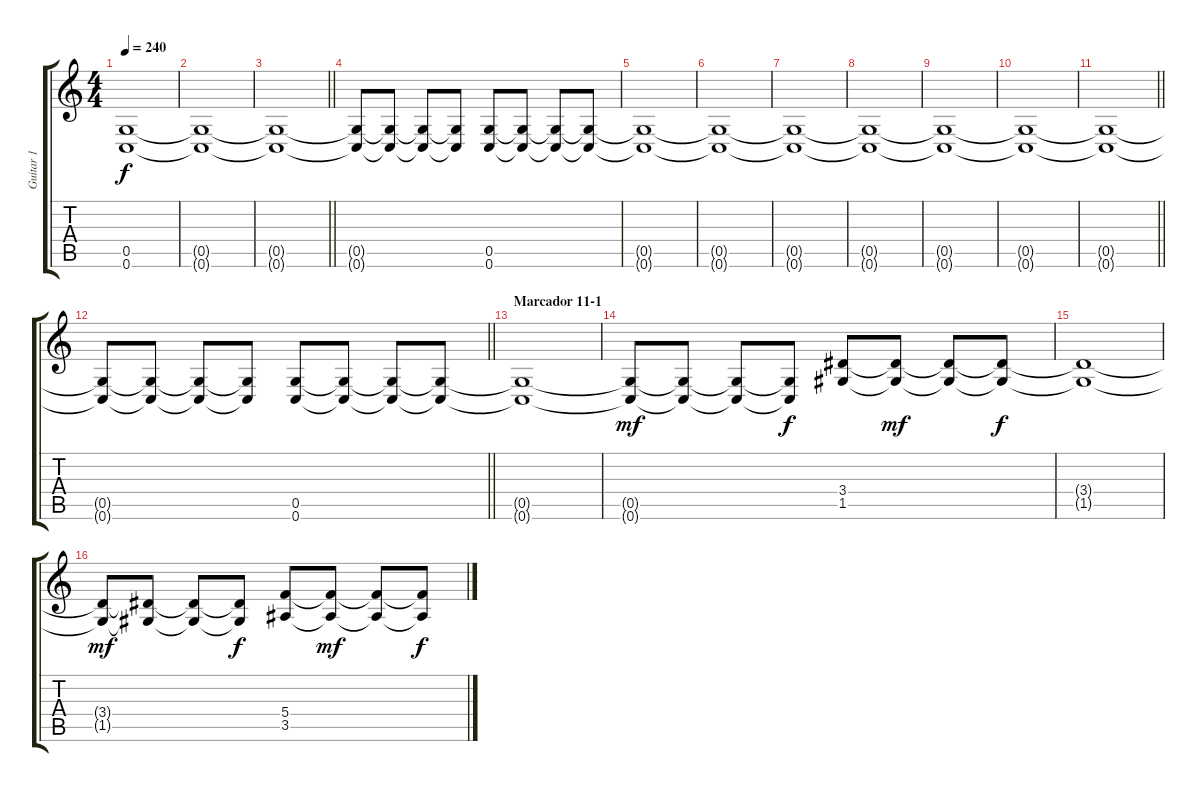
\track ("Guitar 1" "Guitar 1") {instrument distortionguitar}
\staff {score tabs}
\tuning (D4 A3 F3 C3 G2 C2) {hide}
\ts (4 4)
\tempo 240
\clef g2
\ks c
(0.5{t} 0.6{t}).1{dy f} |
(0.5{t} 0.6{t}).1 |
\barLineRight lightlight
(0.5{t} 0.6{t}).1 |
(0.5{t} 0.6{t}).8 (0.5{t} 0.6{t}).8 (0.5{t} 0.6{t}).8 (0.5{t} 0.6{t}).8 (0.5 0.6).8 (0.5{t} 0.6{t}).8 (0.5{t} 0.6{t}).8 (0.5{t} 0.6{t}).8 |
(0.5{t} 0.6{t}).1 |
(0.5{t} 0.6{t}).1 |
(0.5{t} 0.6{t}).1 |
(0.5{t} 0.6{t}).1 |
(0.5{t} 0.6{t}).1 |
(0.5{t} 0.6{t}).1 |
\barLineRight lightlight
(0.5{t} 0.6{t}).1 |
\barLineRight lightlight
(0.5{t} 0.6{t}).8 (0.5{t} 0.6{t}).8 (0.5{t} 0.6{t}).8 (0.5{t} 0.6{t}).8 (0.5 0.6).8 (0.5{t} 0.6{t}).8 (0.5{t} 0.6{t}).8 (0.5{t} 0.6{t}).8 |
\section ("" "Marcador 11-1")
(0.5{t} 0.6{t}).1 |
(0.5{t} 0.6{t}).8{dy mf} (0.5{t} 0.6{t}).8 (0.5{t} 0.6{t}).8 (0.5{t} 0.6{t}).8{dy f} (3.4 1.5).8 (3.4{t} 1.5{t}).8{dy mf} (3.4{t} 1.5{t}).8 (3.4{t} 1.5{t}).8{dy f} |
(3.4{t} 1.5{t}).1 |
(3.4{t} 1.5{t}).8{dy mf} (3.4{t} 1.5{t}).8 (3.4{t} 1.5{t}).8 (3.4{t} 1.5{t}).8{dy f} (5.4 3.5).8 (5.4{t} 3.5{t}).8{dy mf} (5.4{t} 3.5{t}).8 (5.4{t} 3.5{t}).8{dy f}
